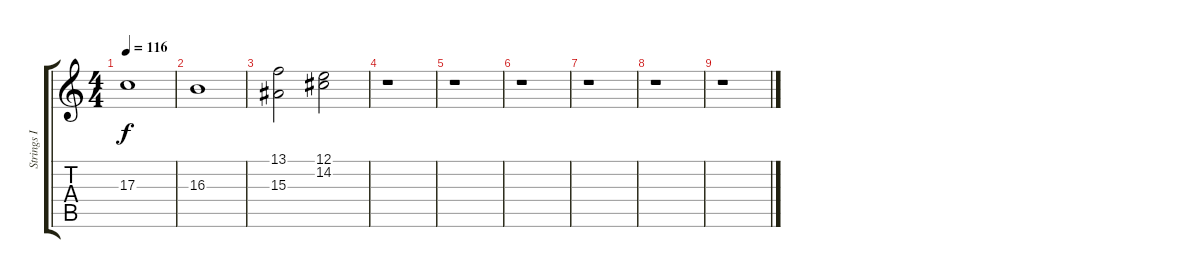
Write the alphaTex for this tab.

\track ("Strings I" "Strings I") {instrument acousticgrandpiano}
\staff {score tabs}
\tuning (E4 B3 G3 D3 A2 E2) {hide}
\ts (4 4)
\tempo 116
\clef g2
\ks c
17.3.1{dy f} |
16.3.1 |
(13.1 15.3).2 (12.1 14.2).2 |
r.1 |
r.1 |
r.1 |
r.1 |
r.1 |
r.1
